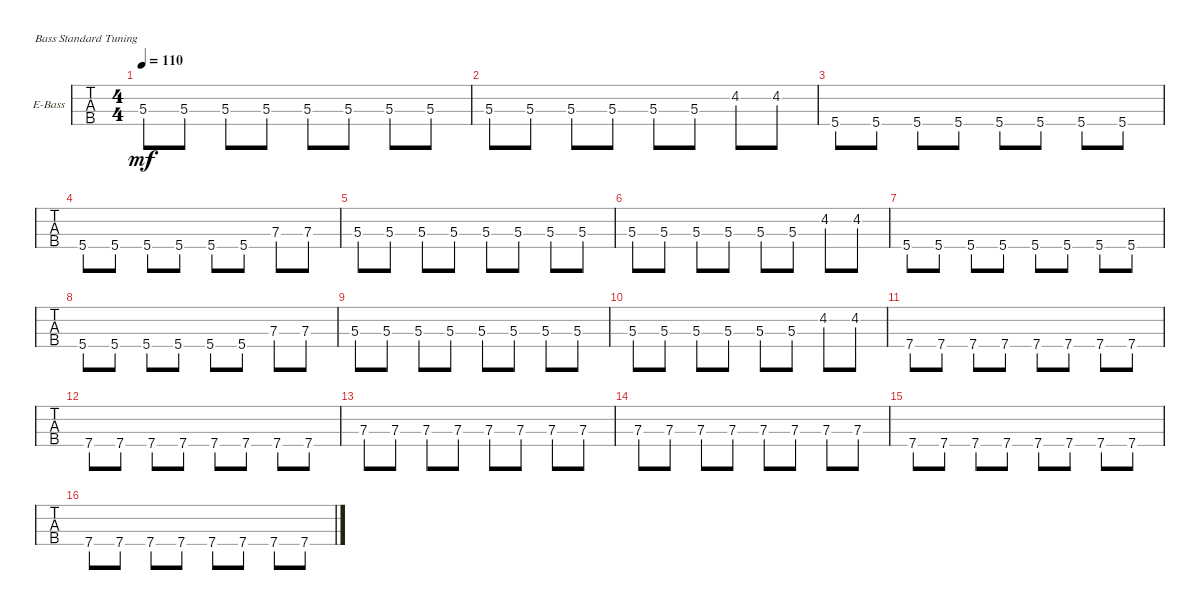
\defaultSystemsLayout 4
\bracketExtendMode groupsimilarinstruments
\firstSystemTrackNameOrientation horizontal
\otherSystemsTrackNameOrientation horizontal
\track ("Nikolai" "E-Bass") {instrument electricbassfinger}
\staff {tabs}
\tuning (G2 D2 A1 E1)
\ts (4 4)
\tempo 110
\clef f4
\ks c
5.3.8{dy mf} 5.3.8 5.3.8 5.3.8 5.3.8 5.3.8 5.3.8 5.3.8 |
5.3.8 5.3.8 5.3.8 5.3.8 5.3.8 5.3.8 4.2.8 4.2.8 |
5.4.8 5.4.8 5.4.8 5.4.8 5.4.8 5.4.8 5.4.8 5.4.8 |
5.4.8 5.4.8 5.4.8 5.4.8 5.4.8 5.4.8 7.3.8 7.3.8 |
5.3.8 5.3.8 5.3.8 5.3.8 5.3.8 5.3.8 5.3.8 5.3.8 |
5.3.8 5.3.8 5.3.8 5.3.8 5.3.8 5.3.8 4.2.8 4.2.8 |
5.4.8 5.4.8 5.4.8 5.4.8 5.4.8 5.4.8 5.4.8 5.4.8 |
5.4.8 5.4.8 5.4.8 5.4.8 5.4.8 5.4.8 7.3.8 7.3.8 |
5.3.8 5.3.8 5.3.8 5.3.8 5.3.8 5.3.8 5.3.8 5.3.8 |
5.3.8 5.3.8 5.3.8 5.3.8 5.3.8 5.3.8 4.2.8 4.2.8 |
7.4.8 7.4.8 7.4.8 7.4.8 7.4.8 7.4.8 7.4.8 7.4.8 |
7.4.8 7.4.8 7.4.8 7.4.8 7.4.8 7.4.8 7.4.8 7.4.8 |
7.3.8 7.3.8 7.3.8 7.3.8 7.3.8 7.3.8 7.3.8 7.3.8 |
7.3.8 7.3.8 7.3.8 7.3.8 7.3.8 7.3.8 7.3.8 7.3.8 |
7.4.8 7.4.8 7.4.8 7.4.8 7.4.8 7.4.8 7.4.8 7.4.8 |
7.4.8 7.4.8 7.4.8 7.4.8 7.4.8 7.4.8 7.4.8 7.4.8
